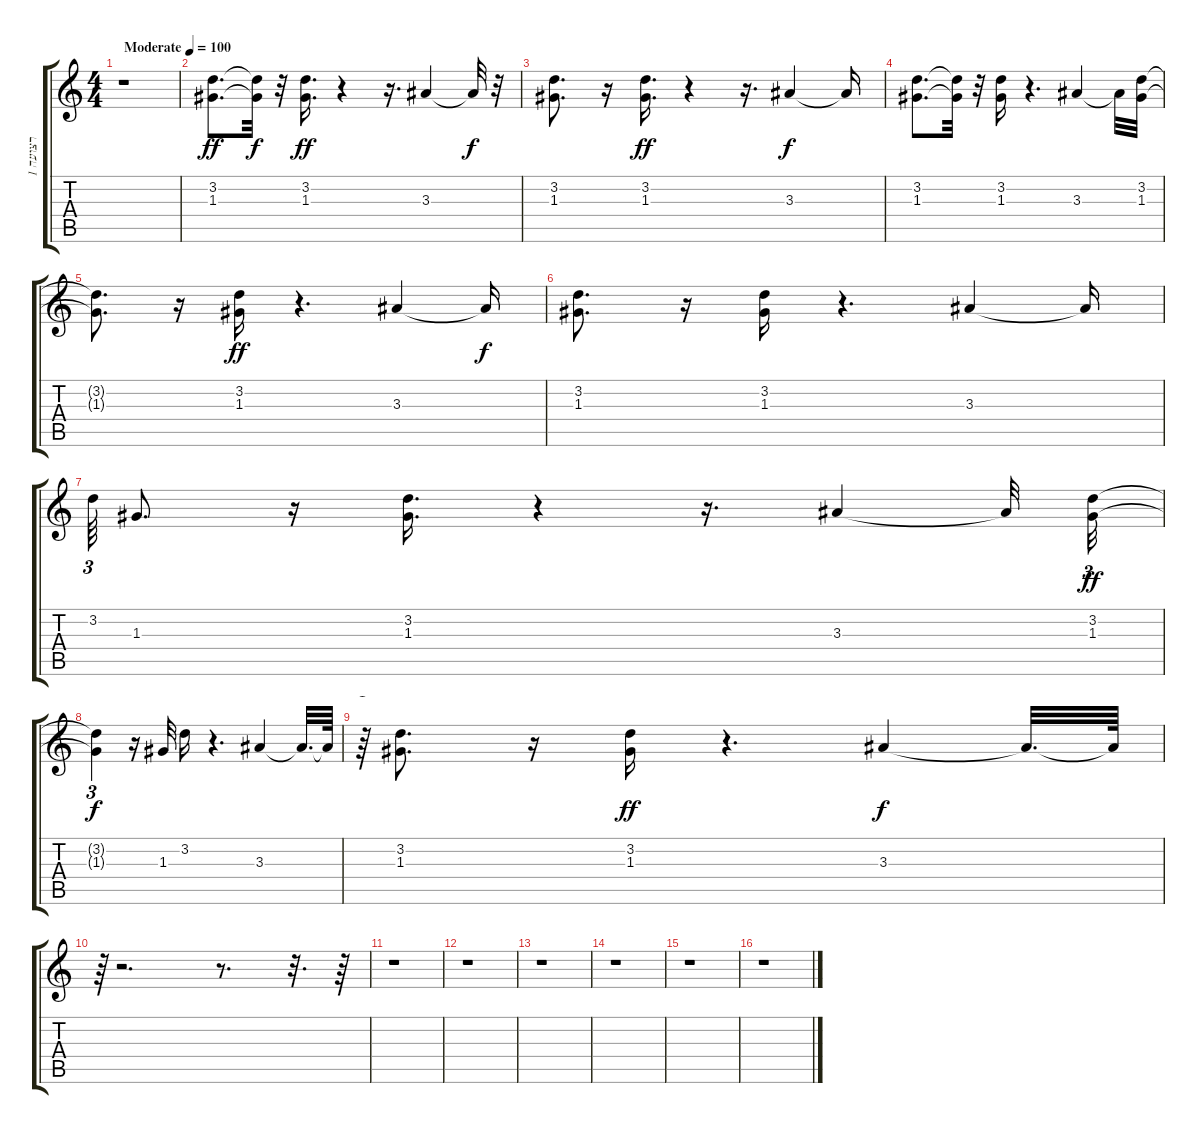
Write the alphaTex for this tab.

\track ("רצועה 1" "רצועה 1") {instrument overdrivenguitar}
\staff {score tabs}
\tuning (E4 B3 G3 D3 A2 E2) {hide}
\ts (4 4)
\tempo (100 "Moderate")
\clef g2
\ks c
r.1{dy ff instrument overdrivenguitar} |
(3.2 1.3).8{d} (3.2{t} 1.3{t}).32{dy f} r.32 (3.2 1.3).16{d dy ff} r.4 r.16{d} 3.3.4 3.3{t}.32{dy f} r.32 |
(3.2 1.3).8{d} r.16 (3.2 1.3).16{d dy ff} r.4 r.16{d} 3.3.4{dy f} 3.3{t}.16 |
(3.2 1.3).8{d} (3.2{t} 1.3{t}).32 r.32 (3.2 1.3).16 r.4{d} 3.3.4 3.3{t}.32 (3.2 1.3).32 |
(3.2{t} 1.3{t}).8{d} r.16 (3.2 1.3).16{dy ff} r.4{d} 3.3.4 3.3{t}.16{dy f} |
(3.2 1.3).8{d} r.16 (3.2 1.3).16 r.4{d} 3.3.4 3.3{t}.16 |
3.2.64{tu (3 2)} 1.3.8{d} r.16 (3.2 1.3).16{d} r.4 r.16{d} 3.3.4 3.3{t}.32 (3.2 1.3).32{tu (3 2) dy ff} |
(3.2{t} 1.3{t}).4{tu (3 2) dy f} r.16 1.3.32 3.2.16 r.4{d} 3.3.4 3.3{t}.32{d} 3.3{t}.64 |
r.64{tu (3 2)} (3.2 1.3).8{d} r.16 (3.2 1.3).16{dy ff} r.4{d} 3.3.4{dy f} 3.3{t}.32{d} 3.3{t}.64 |
r.64{tu (3 2)} r.2{d} r.8{d} r.32{d} r.64 |
r.1 |
r.1 |
r.1 |
r.1 |
r.1 |
r.1
